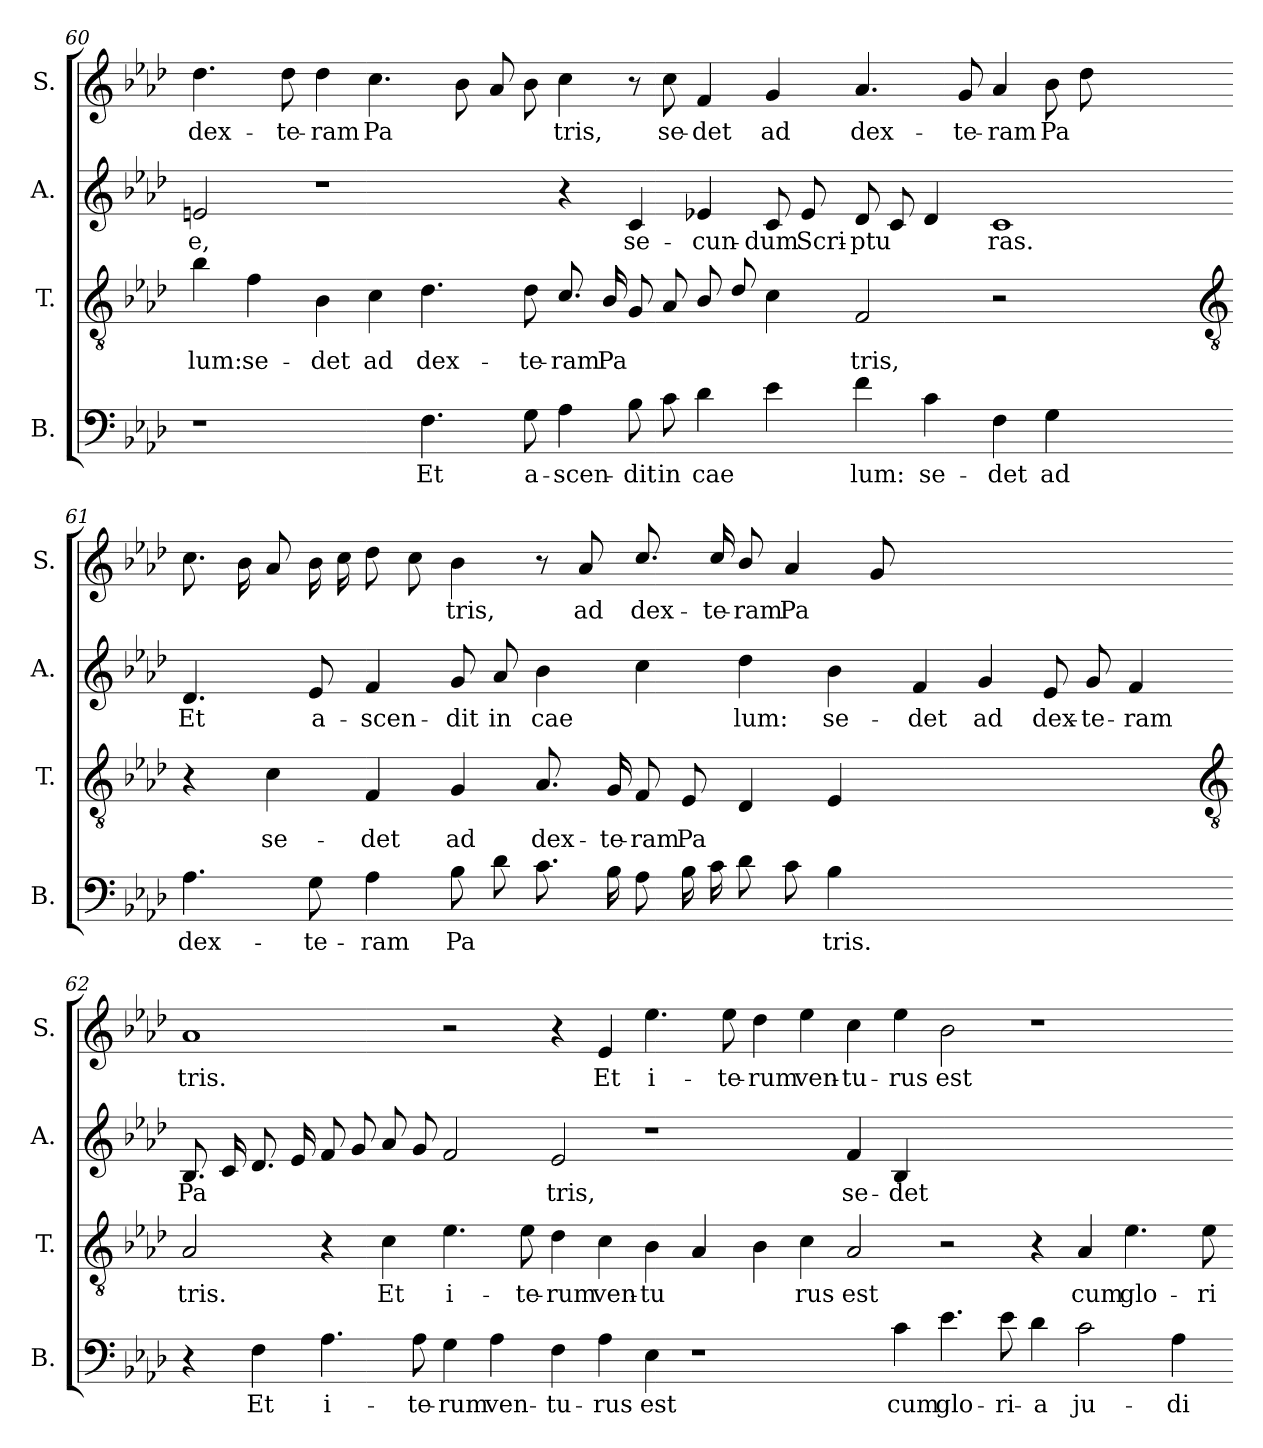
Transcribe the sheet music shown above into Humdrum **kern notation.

**kern	**text	**kern	**text	**kern	**text	**kern	**text
*part4	*part4	*part3	*part3	*part2	*part2	*part1	*part1
*staff4	*staff4	*staff3	*staff3	*staff2	*staff2	*staff1	*staff1
*I"B.	*	*I"T.	*	*I"A.	*	*I"S.	*
*I'B.	*	*I'T.	*	*I'A.	*	*I'S.	*
!!LO:LB:g=z
*clefF4	*	*clefGv2	*	*clefG2	*	*clefG2	*
*k[b-e-a-d-]	*	*k[b-e-a-d-]	*	*k[b-e-a-d-]	*	*k[b-e-a-d-]	*
*A-:	*	*A-:	*	*A-:	*	*A-:	*
=60	=60	=60	=60	=60	=60	=60	=60
!	!	!	!LO:LY:b	!	!LO:LY:b	!	!LO:LY:b
1r	.	4b-	lum:	2en	-e,	4.dd-	dex-
!	!	!	!LO:LY:b	!	!	!	!
.	.	4f	se-	.	.	.	.
!	!	!	!	!	!	!	!LO:LY:b
.	.	.	.	.	.	8dd-	-te-
!	!	!	!LO:LY:b	!	!	!	!LO:LY:b
.	.	4B-	-det	1r	.	4dd-	-ram
!	!	!	!LO:LY:b	!	!	!	!LO:LY:b
.	.	4c	ad	.	.	4.cc	Pa
!	!LO:LY:b	!	!LO:LY:b	!	!	!	!
4.F	Et	4.d-	dex-	.	.	.	.
.	.	.	.	.	.	8b-	.
.	.	.	.	.	.	8a-	.
!	!LO:LY:b	!	!LO:LY:b	!	!	!	!
8G	a-	8d-	-te-	.	.	8b-	.
!	!LO:LY:b	!	!LO:LY:b	!	!	!	!LO:LY:b
4A-	-scen-	8.c/	-ram	4r	.	4cc	tris,
!	!	!	!LO:LY:b	!	!	!	!
.	.	16B-/	Pa	.	.	.	.
!	!LO:LY:b	!	!	!	!LO:LY:b	!	!
8B-	-dit	8G/	.	4c	se-	8r	.
!	!LO:LY:b	!	!	!	!	!	!LO:LY:b
8c	in	8A-/	.	.	.	8cc	se-
!	!LO:LY:b	!	!	!	!LO:LY:b	!	!LO:LY:b
4d-	cae	8B-/	.	4e-X	-cun-	4f	-det
.	.	8d-/	.	.	.	.	.
!	!	!	!	!	!LO:LY:b	!	!LO:LY:b
4e-	.	4c	.	8c	-dum	4g	ad
!	!	!	!	!	!LO:LY:b	!	!
.	.	.	.	8e-	Scri-	.	.
!	!LO:LY:b	!	!LO:LY:b	!	!LO:LY:b	!	!LO:LY:b
4f	lum:	2F	tris,	8d-	-ptu	4.a-	dex-
.	.	.	.	8c	.	.	.
!	!LO:LY:b	!	!	!	!	!	!
4c	se-	.	.	4d-	.	.	.
!	!	!	!	!	!	!	!LO:LY:b
.	.	.	.	.	.	8g	-te-
!	!LO:LY:b	!	!	!	!LO:LY:b	!	!LO:LY:b
4F	-det	2r	.	1c	ras.	4a-	-ram
!	!LO:LY:b	!	!	!	!	!	!LO:LY:b
4G	ad	.	.	.	.	8b-	Pa
.	.	.	.	.	.	8dd-	.
2ryy	.	2ryy	.	.	.	2ryy	.
!!LO:LB:g=z
=61-	=61-	=61-	=61-	=61-	=61-	=61-	=61-
*	*	*clefGv2	*	*	*	*	*
!	!LO:LY:b	!	!	!	!LO:LY:b	!	!
4.A-	dex-	4r	.	4.d-	Et	8.cc	.
.	.	.	.	.	.	16b-	.
!	!	!	!LO:LY:b	!	!	!	!
.	.	4c	se-	.	.	8a-	.
!	!LO:LY:b	!	!	!	!LO:LY:b	!	!
8G	-te-	.	.	8e-	a-	16b-	.
.	.	.	.	.	.	16cc	.
!	!LO:LY:b	!	!LO:LY:b	!	!LO:LY:b	!	!
4A-	-ram	4F	-det	4f	-scen-	8dd-	.
.	.	.	.	.	.	8cc	.
!	!LO:LY:b	!	!LO:LY:b	!	!LO:LY:b	!	!LO:LY:b
8B-	Pa	4G	ad	8g	-dit	4b-	tris,
!	!	!	!	!	!LO:LY:b	!	!
8d-	.	.	.	8a-	in	.	.
!	!	!	!LO:LY:b	!	!LO:LY:b	!	!
8.c	.	8.A-	dex-	4b-	cae	8r	.
!	!	!	!	!	!	!	!LO:LY:b
.	.	.	.	.	.	8a-/	ad
!	!	!	!LO:LY:b	!	!	!	!
16B-	.	16G	-te-	.	.	.	.
!	!	!	!LO:LY:b	!	!	!	!LO:LY:b
8A-	.	8F	-ram	4cc	.	8.cc/	dex-
!	!	!	!LO:LY:b	!	!	!	!
16B-	.	8E-	Pa	.	.	.	.
!	!	!	!	!	!	!	!LO:LY:b
16c	.	.	.	.	.	16cc/	-te-
!	!	!	!	!	!LO:LY:b	!	!LO:LY:b
8d-	.	4D-	.	4dd-	lum:	8b-/	-ram
!	!	!	!	!	!	!	!LO:LY:b
8c	.	.	.	.	.	4a-	Pa
!	!LO:LY:b	!	!	!	!LO:LY:b	!	!
4B-	tris.	4E-	.	4b-	se-	.	.
.	.	.	.	.	.	8g	.
!	!	!	!	!	!LO:LY:b	!	!
1ryy	.	1ryy	.	4f	-det	1ryy	.
!	!	!	!	!	!LO:LY:b	!	!
.	.	.	.	4g	ad	.	.
!	!	!	!	!	!LO:LY:b	!	!
.	.	.	.	8e-	dex-	.	.
!	!	!	!	!	!LO:LY:b	!	!
.	.	.	.	8g	-te-	.	.
!	!	!	!	!	!LO:LY:b	!	!
.	.	.	.	4f	-ram	.	.
!!LO:LB:g=z
=62-	=62-	=62-	=62-	=62-	=62-	=62-	=62-
*	*	*clefGv2	*	*	*	*	*
!	!	!	!LO:LY:b	!	!LO:LY:b	!	!LO:LY:b
4r	.	2A-	tris.	8.B-	Pa	1a-	tris.
.	.	.	.	16c	.	.	.
!	!LO:LY:b	!	!	!	!	!	!
4F	Et	.	.	8.d-	.	.	.
.	.	.	.	16e-	.	.	.
!	!LO:LY:b	!	!	!	!	!	!
4.A-	i-	4r	.	8f	.	.	.
.	.	.	.	8g	.	.	.
!	!	!	!LO:LY:b	!	!	!	!
.	.	4c	Et	8a-	.	.	.
!	!LO:LY:b	!	!	!	!	!	!
8A-	-te-	.	.	8g	.	.	.
!	!LO:LY:b	!	!LO:LY:b	!	!	!	!
4G	-rum	4.e-	i-	2f	.	2r	.
!	!LO:LY:b	!	!	!	!	!	!
4A-	ven-	.	.	.	.	.	.
!	!	!	!LO:LY:b	!	!	!	!
.	.	8e-	-te-	.	.	.	.
!	!LO:LY:b	!	!LO:LY:b	!	!LO:LY:b	!	!
4F	-tu-	4d-	-rum	2e-	tris,	4r	.
!	!LO:LY:b	!	!LO:LY:b	!	!	!	!LO:LY:b
4A-	-rus	4c	ven-	.	.	4e-	Et
!	!LO:LY:b	!	!LO:LY:b	!	!	!	!LO:LY:b
4E-	est	4B-	-tu	1r	.	4.ee-	i-
1r	.	4A-	.	.	.	.	.
!	!	!	!	!	!	!	!LO:LY:b
.	.	.	.	.	.	8ee-	-te-
!	!	!	!	!	!	!	!LO:LY:b
.	.	4B-	.	.	.	4dd-	-rum
!	!	!	!LO:LY:b	!	!	!	!LO:LY:b
.	.	4c	rus	.	.	4ee-	ven-
!	!	!	!LO:LY:b	!	!LO:LY:b	!	!LO:LY:b
.	.	2A-	est	4f	se-	4cc	-tu-
!	!LO:LY:b	!	!	!	!LO:LY:b	!	!LO:LY:b
4c	cum	.	.	4B-	-det	4ee-	-rus
!	!LO:LY:b	!	!	!	!	!	!LO:LY:b
4.e-	glo-	2r	.	1.ryy	.	2b-	est
!	!LO:LY:b	!	!	!	!	!	!
8e-	-ri-	.	.	.	.	.	.
!	!LO:LY:b	!	!	!	!	!	!
4d-	-a	4r	.	.	.	1r	.
!	!LO:LY:b	!	!LO:LY:b	!	!	!	!
2c	ju-	4A-	cum	.	.	.	.
!	!	!	!LO:LY:b	!	!	!	!
.	.	4.e-	glo-	.	.	.	.
!	!LO:LY:b	!	!	!	!	!	!
4A-	-di-	.	.	.	.	.	.
!	!	!	!LO:LY:b	!	!	!	!
.	.	8e-	-ri-	.	.	.	.
=-	=-	=-	=-	=-	=-	=-	=-
*-	*-	*-	*-	*-	*-	*-	*-
